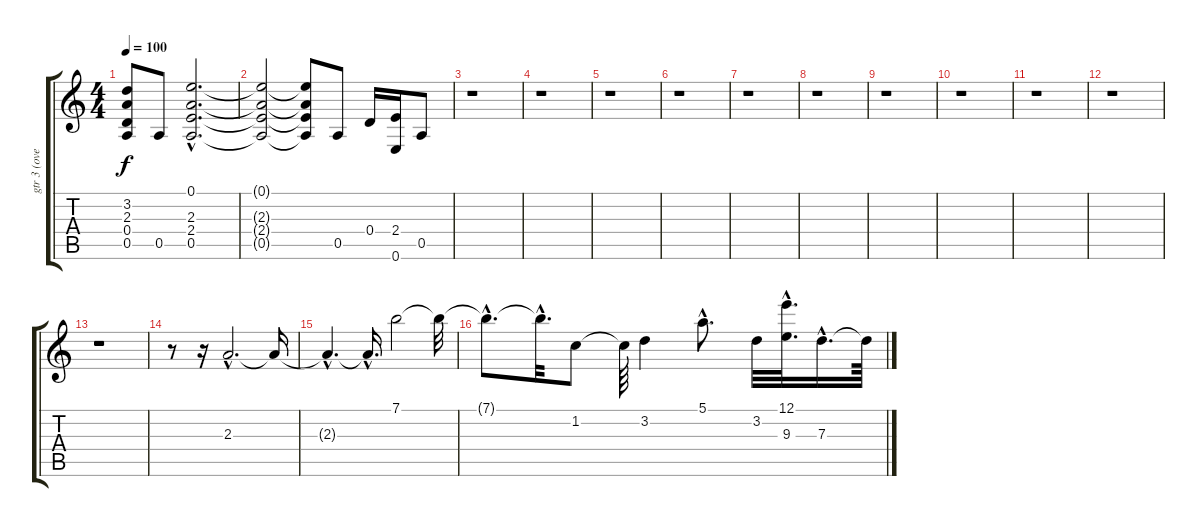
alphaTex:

\track ("gtr 3 (overdriven)" "gtr 3 (ove") {instrument overdrivenguitar}
\staff {score tabs}
\tuning (E4 B3 G3 D3 A2 E2) {hide}
\ts (4 4)
\tempo 100
\clef g2
\ks c
(3.2 2.3 0.4 0.5).8{dy f} 0.5.8 (0.1{hac} 2.3{hac} 2.4{hac} 0.5{hac}).2{d} |
(0.1{t} 2.3{t} 2.4{t} 0.5{t}).2 (0.1{t} 2.3{t} 2.4{t} 0.5{t}).8 0.5.8 0.4.16 (2.4 0.6).16 0.5.8 |
r.1 |
r.1 |
r.1 |
r.1 |
r.1 |
r.1 |
r.1 |
r.1 |
r.1 |
r.1 |
r.1 |
r.8 r.16 2.3{hac}.2{d} 2.3{t}.16 |
2.3{hac t}.4{d} 2.3{hac t}.16{d} 7.1.2 7.1{t}.32 |
7.1{hac t}.8{d} 7.1{hac t}.32{d} 1.2.8 1.2{t}.64 3.2.4 5.1{hac}.8{d} 3.2.32 (12.1{hac} 9.3{hac}).32{d} 7.3{hac}.16{d} 7.3{t}.64
